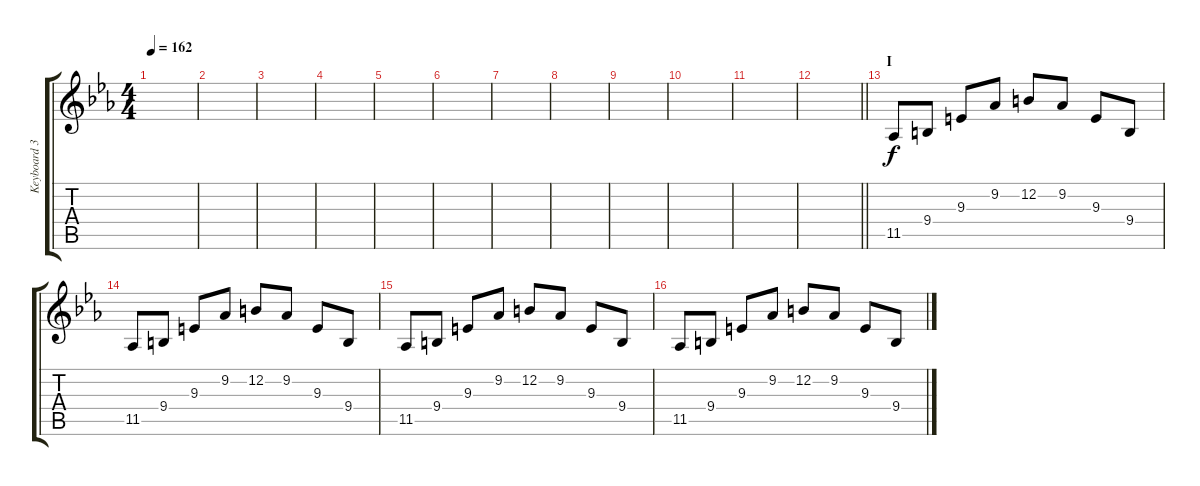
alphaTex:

\track ("Keyboard 3" "Keyboard 3") {instrument lead2sawtooth}
\staff {score tabs}
\tuning (E4 B3 G3 D3 A2 E2) {hide}
\ts (4 4)
\tempo 162
\clef g2
\ks eb
|
|
|
|
|
|
|
|
|
|
|
\barLineRight lightlight
|
\section ("" "I")
11.5.8 9.4.8 9.3.8 9.2.8 12.2.8 9.2.8 9.3.8 9.4.8 |
11.5.8 9.4.8 9.3.8 9.2.8 12.2.8 9.2.8 9.3.8 9.4.8 |
11.5.8 9.4.8 9.3.8 9.2.8 12.2.8 9.2.8 9.3.8 9.4.8 |
11.5.8 9.4.8 9.3.8 9.2.8 12.2.8 9.2.8 9.3.8 9.4.8
